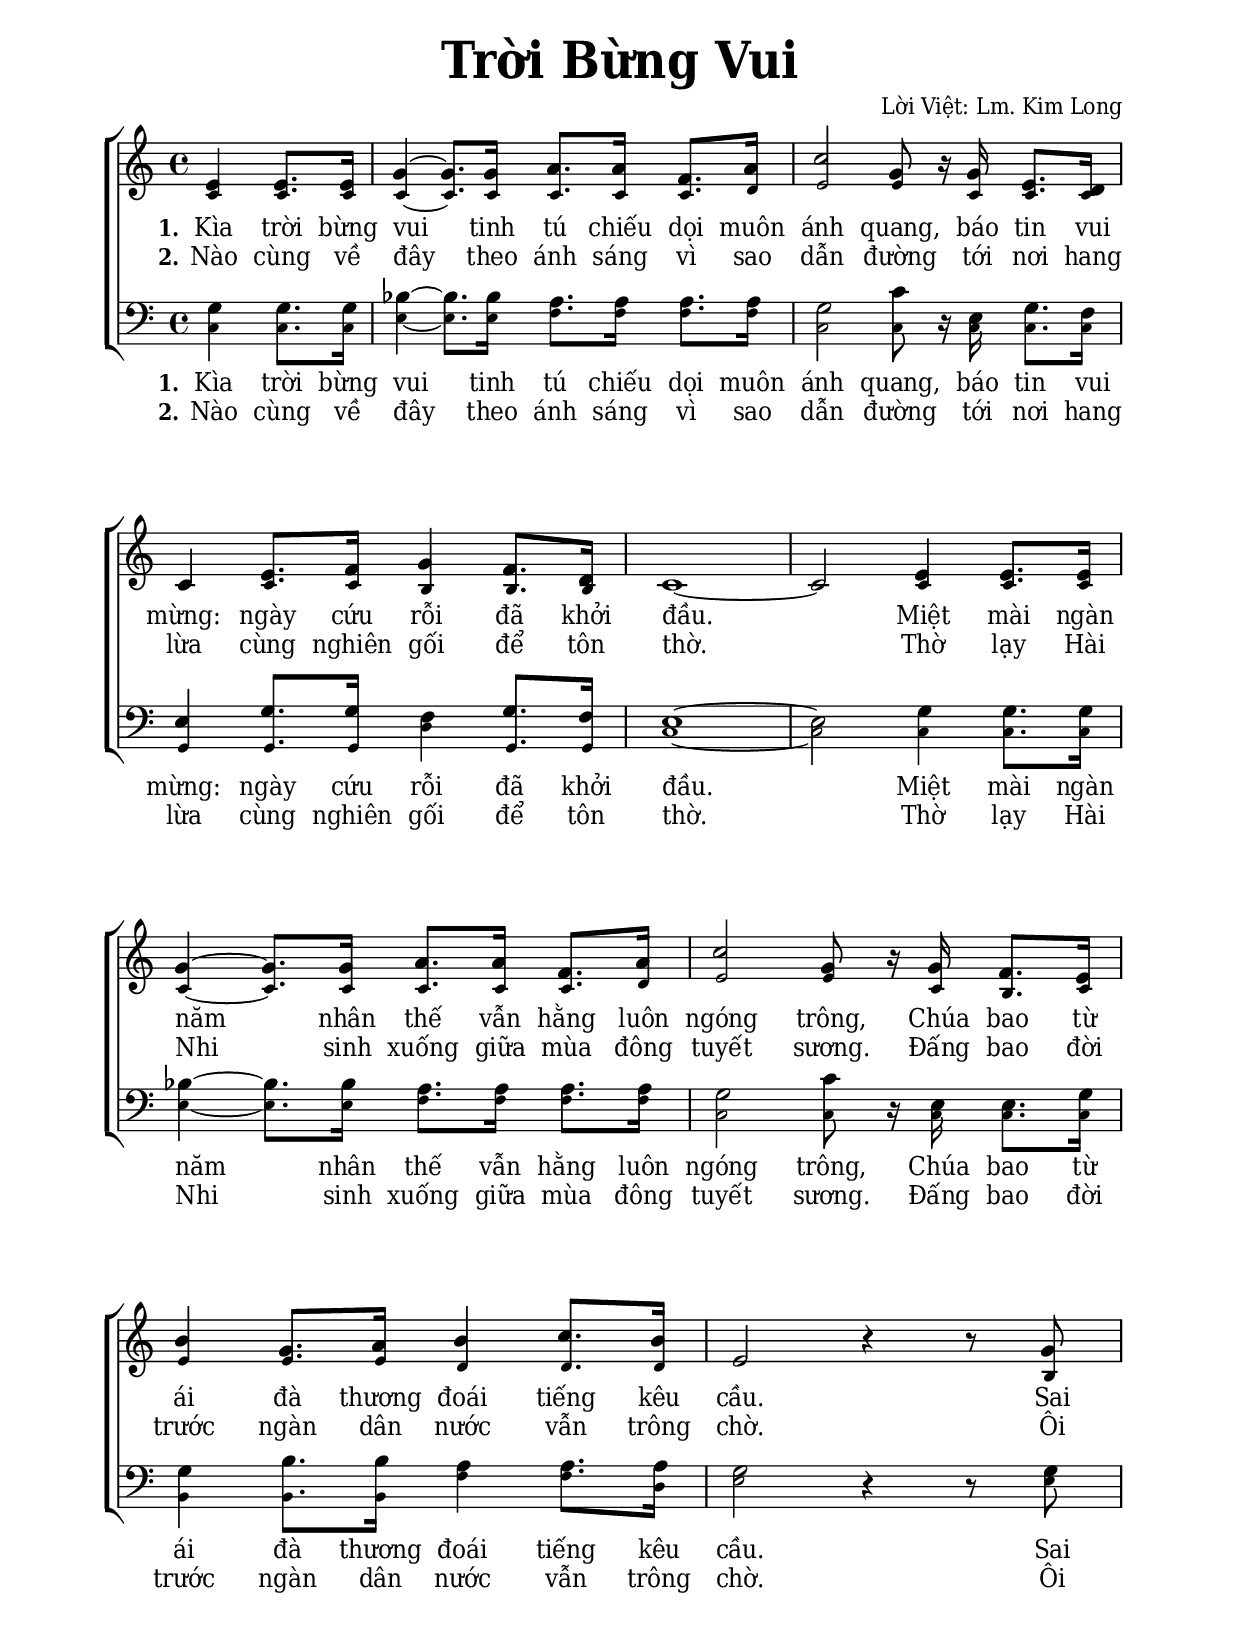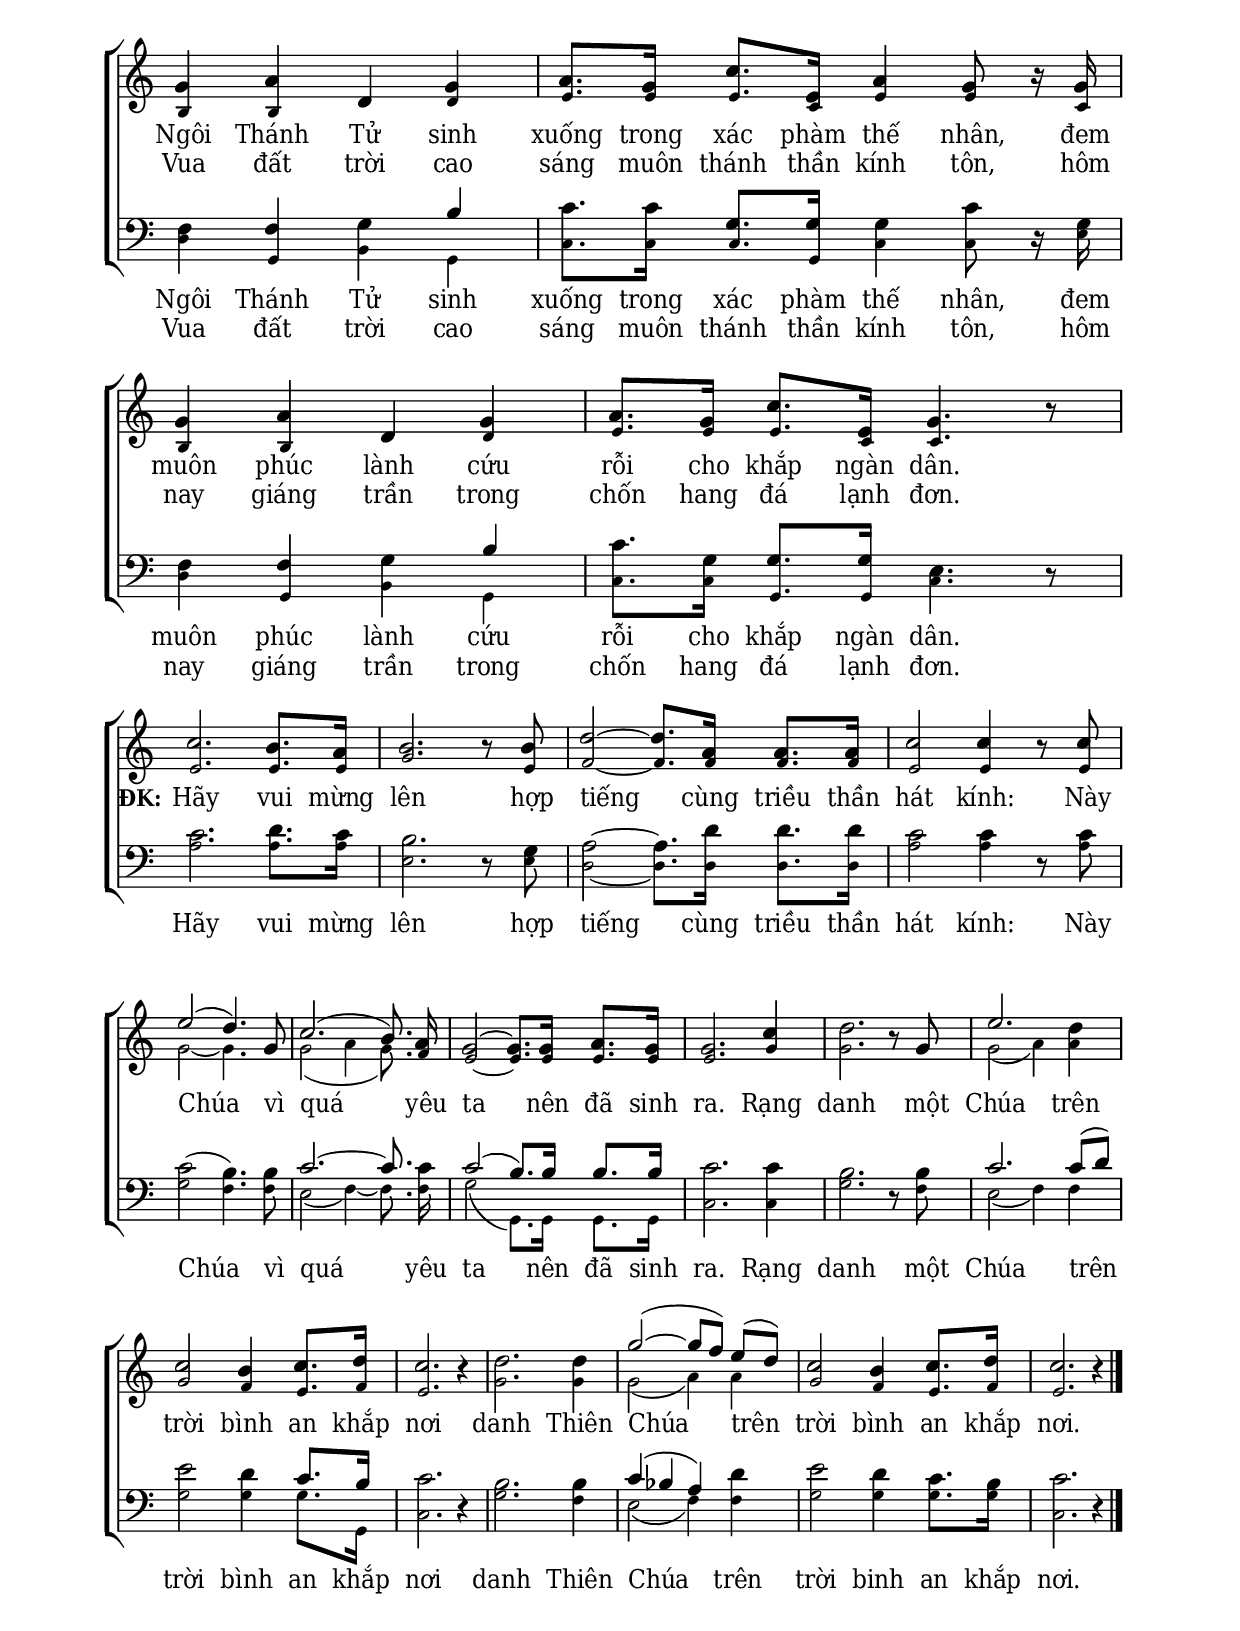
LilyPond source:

% Cài đặt chung
\version "2.22.1"
\include "english.ly"

\header {
  title = \markup { \fontsize #3 "Trời Bừng Vui" }
  composer = "Nhạc: Adam"
  composer = "Lời Việt: Lm. Kim Long"
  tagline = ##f
}

% Đổi kích thước nốt cho bè phụ
notBePhu =
#(define-music-function (font-size music) (number? ly:music?)
   (for-some-music
     (lambda (m)
       (if (music-is-of-type? m 'rhythmic-event)
           (begin
             (set! (ly:music-property m 'tweaks)
                   (cons `(font-size . ,font-size)
                         (ly:music-property m 'tweaks)))
             #t)
           #f))
     music)
   music)

% Nhạc
nhacPhienKhucSop = \relative c' {
  \partial 2 e4 e8. e16 |
  g4 ~ g8. g16 a8. a16 f8. a16 |
  c2 g8 r16 g e8. d16 |
  c4 e8. f16 g4 f8. d16 |
  c1 ~ |
  c2 e4 e8. e16 |
  g4 ~ g8. g16 a8. a16 f8. a16 |
  c2 g8 r16 g f8. e16 |
  b'4 g8. a16 b4 c8. b16 |
  e,2 r4 r8 g |
  g4 a d, g |
  a8. g16 c8. e,16 a4 g8 r16 g |
  g4 a d, g |
  a8. g16 c8. e,16 g4. r8 | \break
  c2. b8. a16 |
  b2. r8 b |
  d2 ~ d8. a16 a8. a16 |
  c2 c4 r8 c |
  e2 (d4.) g,8 |
  c2. (b8.) a16 |
  g2 ~ g8. g16 a8. g16 |
  g2. c4 |
  d2. r8 g, |
  e'2. d4 |
  c2 b4 c8. d16 |
  c2. r4 |
  d2. d4 |
  g2 ~ (g8 f) e (d) |
  c2 b4 c8. d16 |
  c2. r4 \bar "|."
}

nhacPhienKhucAlto = \relative c' {
  c4 c8. c16 |
  c4 ~ c8. c16 c8. c16 c8. d16 |
  e2 e8 r16 c c8. c16 |
  c4 c8. c16 b4 b8. b16 |
  c1 ~ |
  c2 c4 c8. c16 |
  c4 ~ c8. c16 c8. c16 c8. d16 |
  e2 e8 r16 c b8. c16 |
  e4 e8. e16 d4 d8. d16 |
  e2 r4 r8 b |
  b4 b d d |
  e8. e16 e8. c16 e4 e8 r16 c |
  b4 b d d |
  e8. e16 e8. c16 c4. r8 |
  e2. e8. e16 |
  g2. r8 e |
  f2 ~ f8. f16 f8. f16 |
  e2 e4 r8 e |
  g2 ~ g4. g8 |
  g2 ( a4 g8.) f16 |
  e2 ~ e8. e16 e8. e16 |
  e2. g4 |
  g2. r8 g |
  g2 (a4) a |
  g2 f4 e8. f16 |
  e2. r4 |
  g2. g4 |
  g2 (a4) a |
  g2 f4 e8. f16 |
  e2. r4
}

nhacPhienKhucTenor = \relative c' {
  g4 g8. g16 |
  bf4 ~ bf8. bf16 a8. a16 a8. a16 |
  g2 c8 r16 e, g8. f16 |
  e4 g8. g16 f4 g8. f16 |
  e1 ~ |
  e2 g4 g8. g16 |
  bf4 ~ bf8. bf16 a8. a16 a8. a16 |
  g2 c8 r16 e, e8. g16 |
  g4 b8. b16 a4 a8. a16 |
  g2 r4 r8 g |
  f4 f g b |
  c8. c16 g8. g16 g4 c8 r16 g |
  f4 f g b |
  c8. g16 g8. g16 e4. r8 |
  c'2. d8. c16 |
  b2. r8 g |
  a2 ~ a8. d16 d8. d16 |
  c2 c4 r8 c |
  c2 (b4.) b8 |
  c2. ~ c8. c16 |
  c2 (b8.) b16 b8. b16 |
  c2. c4 |
  b2. r8 b |
  c2. c8 (d) |
  e2 d4 c8. [b16] |
  c2. r4 |
  b2. b4 |
  c (bf a) d |
  e2 d4 c8. b16 |
  c2. r4
}

nhacPhienKhucBas = \relative c {
  c4 c8. c16 |
  e4 ~ e8. e16 f8. f16 f8. f16 |
  c2 c8 r16 c c8. c16 |
  g4 g8. g16 d'4 g,8. g16 |
  c1 ~ |
  c2 c4 c8. c16 |
  e4 ~ e8. e16 f8. f16 f8. f16 |
  c2 c8 r16 c c8. c16 |
  b4 b8. b16 f'4 f8. d16 |
  e2 r4 r8 e |
  d4 g, b g |
  c8. c16 c8. g16 c4 c8 r16 e |
  d4 g, b g |
  c8. c16 g8. g16 c4. r8 |
  a'2. a8. a16 |
  e2. r8 e |
  d2 ~ d8. d16 d8. d16 |
  a'2 a4 r8 a |
  g2 (f4.) f8 |
  e2 (f4) ~ f8. f16 |
  g2 (g,8.) g16 g8. g16 |
  c2. c4 |
  g'2. r8 f |
  e2 (f4) f |
  g2 g4 g8. [g,16] |
  c2. r4 |
  g'2. f4 |
  e2 (f4) f |
  g2 g4 g8. g16 |
  c,2. r4
}

% Lời
loiPhienKhucSopMot = \lyricmode {
  \set stanza = "1."
  Kìa trời bừng vui tinh tú chiếu dọi muôn ánh quang,
  báo tin vui mừng: ngày cứu rỗi đã khởi đầu.
  Miệt mài ngàn năm nhân thế vẫn hằng luôn ngóng trông,
  Chúa bao từ ái đà thương đoái tiếng kêu cầu.
  Sai Ngôi Thánh Tử sinh xuống trong xác phàm thế nhân,
  đem muôn phúc lành cứu rỗi cho khắp ngàn dân.
  \set stanza = "ĐK:"
  Hãy vui mừng lên hợp tiếng cùng triều thần hát kính:
  Này Chúa vì quá yêu ta nên đã sinh ra.
  Rạng danh một Chúa trên trời
  bình an khắp nơi danh Thiên Chúa trên trời
  bình an khắp nơi.
}

loiPhienKhucSopHai = \lyricmode {
  \set stanza = "2."
  Nào cùng về đây theo ánh sáng vì sao dẫn đường
  tới nơi hang lừa cùng nghiên gối để tôn thờ.
  Thờ lạy Hài Nhi sinh xuống giữa mùa đông tuyết sương.
  Đấng bao đời trước ngàn dân nước vẫn trông chờ.
  Ôi Vua đất trời cao sáng muôn thánh thần kính tôn,
  hôm nay giáng trần trong chốn hang đá lạnh đơn.
}

loiPhienKhucBasMot = \lyricmode {
  \set stanza = "1."
  Kìa trời bừng vui tinh tú chiếu dọi muôn ánh quang,
  báo tin vui mừng:
  ngày cứu rỗi đã khởi đầu.
  Miệt mài ngàn năm nhân thế vẫn hằng luôn ngóng trông,
  Chúa bao từ ái đà thương đoái tiếng kêu cầu.
  Sai Ngôi Thánh Tử sinh xuống trong xác phàm thế nhân,
  đem muôn phúc lành cứu rỗi cho khắp ngàn dân.
  Hãy vui mừng lên hợp tiếng cùng triều thần hát kính:
  Này Chúa vì quá yêu ta nên đã sinh ra.
  Rạng danh một Chúa trên trời bình an khắp nơi
  danh Thiên Chúa trên trời binh an khắp nơi.
}

loiPhienKhucBasHai = \lyricmode {
  \set stanza = "2."
  Nào cùng về đây theo ánh sáng vì sao dẫn đường
  tới nơi hang lừa cùng nghiên gối để tôn thờ.
  Thờ lạy Hài Nhi sinh xuống giữa mùa đông tuyết sương.
  Đấng bao đời trước ngàn dân nước vẫn trông chờ.
  Ôi Vua đất trời cao sáng muôn thánh thần kính tôn,
  hôm nay giáng trần trong chốn hang đá lạnh đơn.
}

% Dàn trang
\paper {
  #(set-paper-size "a4")
  top-margin = 15\mm
  bottom-margin = 15\mm
  left-margin = 20\mm
  right-margin = 20\mm
  indent = #0
  #(define fonts
    (make-pango-font-tree
      "Deja Vu Serif Condensed"
      "Deja Vu Serif Condensed"
      "Deja Vu Serif Condensed"
      (/ 20 20)))
  print-page-number = #f
  %page-count = #2
  %systems-per-page = 5
}

TongNhip = {
  \key c \major \time 4/4
  \set Timing.beamExceptions = #'()
  \set Timing.baseMoment = #(ly:make-moment 1/4)
}

\score {
  \new ChoirStaff <<
    \new Staff \with {
        \consists "Merge_rests_engraver"
        printPartCombineTexts = ##f
      }
      <<
      \new Voice \TongNhip \partCombine 
        \nhacPhienKhucSop
        \notBePhu -2 { \nhacPhienKhucAlto }
      \new NullVoice = beSop \nhacPhienKhucSop
      \new Lyrics \lyricsto beSop \loiPhienKhucSopMot
      \new Lyrics \lyricsto beSop \loiPhienKhucSopHai
      >>
    \new Staff \with {
        \consists "Merge_rests_engraver"
        printPartCombineTexts = ##f
      }
      <<
        \clef "bass"
        \new Voice \TongNhip \partCombine 
        \nhacPhienKhucTenor
        \notBePhu -2 { \nhacPhienKhucBas }
      \new NullVoice = beTenor \nhacPhienKhucTenor
      \new Lyrics \lyricsto beTenor \loiPhienKhucBasMot
      \new Lyrics \lyricsto beTenor \loiPhienKhucBasHai
    >>
  >>
  \layout {
    \override Lyrics.LyricSpace.minimum-distance = #1.5
    \override Score.BarNumber.break-visibility = ##(#f #f #f)
    \override Score.SpacingSpanner.uniform-stretching = ##t
  }
}
